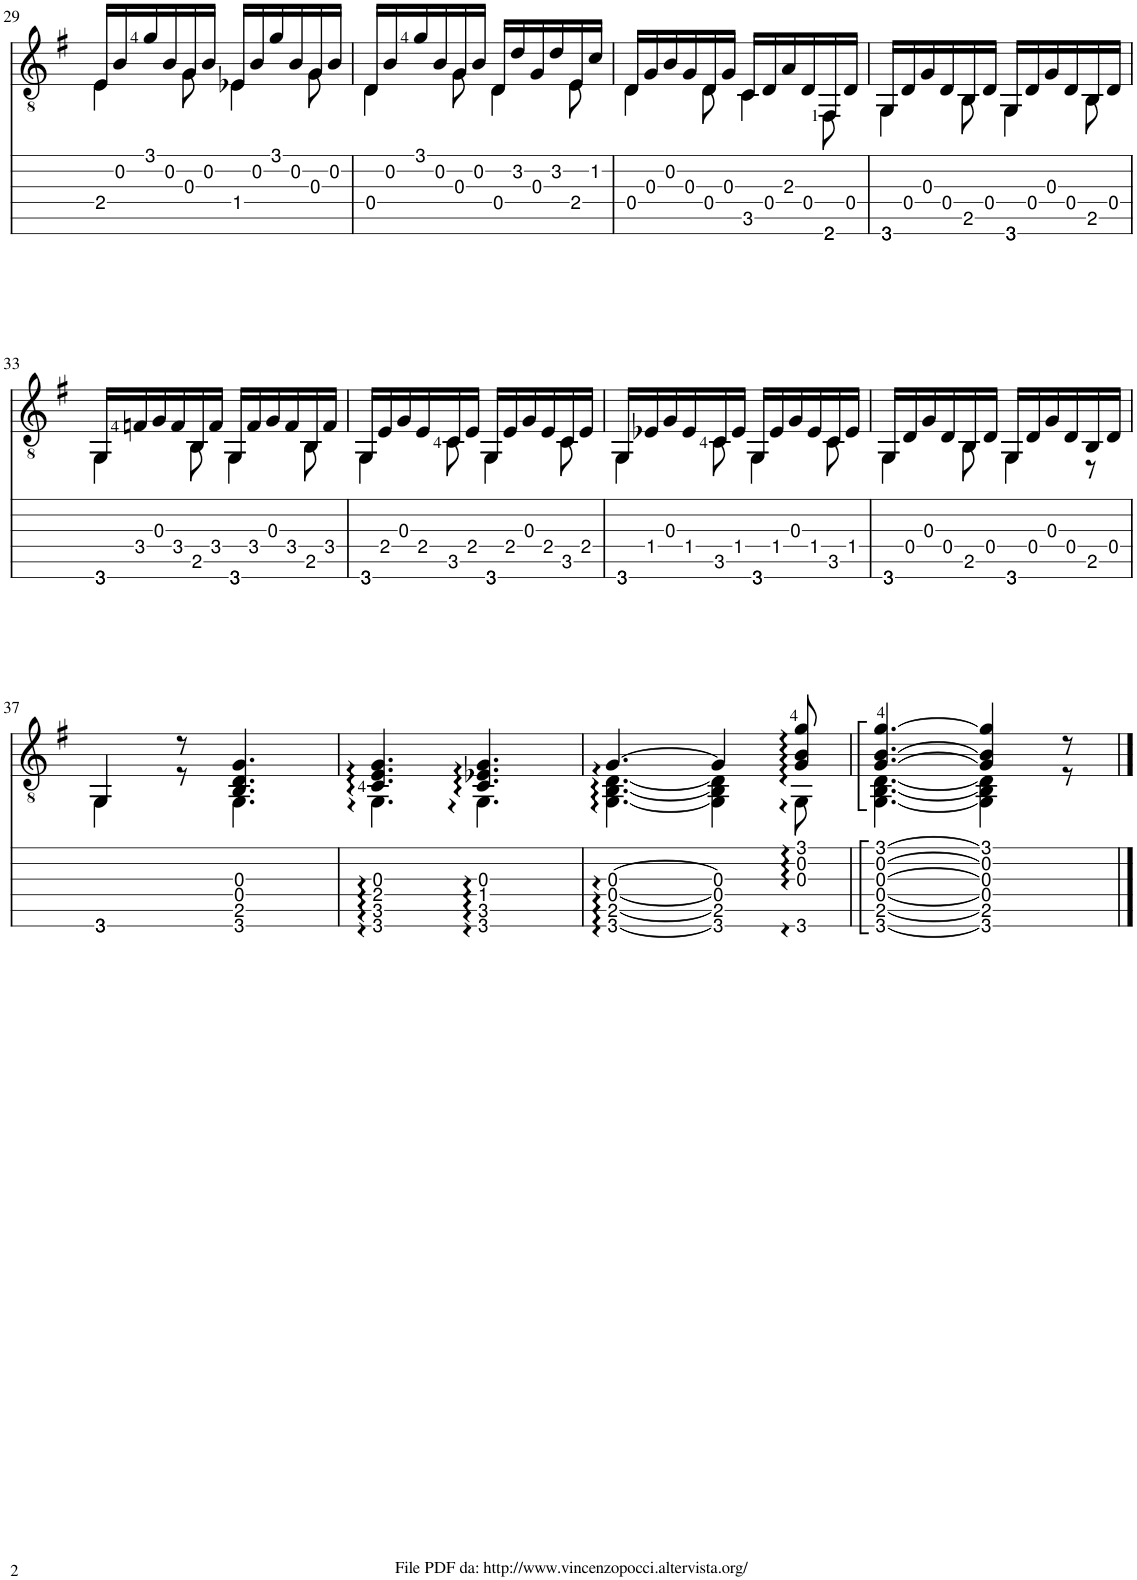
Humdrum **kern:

**kern	**kern
*part1	*part1
*staff2	*staff1
*I"Guitar	*
*I'Guit.	*
!!LO:PB:g=z
*	*clefGv2
*k[f#]	*k[f#]
*M6/8	*M6/8
=29	=29
*^	*^
16ELL	4E	16E/LL	4E\
16B	.	16B/	.
16g	.	16g/	.
16B	.	16B/	.
16G	8G	16G/	8G\
16BJJ	.	16B/JJ	.
16E-LL	4E-	16E-X/LL	4E-\
16B	.	16B/	.
16g	.	16g/	.
16B	.	16B/	.
16G	8G	16G/	8G\
16BJJ	.	16B/JJ	.
=30	=30	=30	=30
16DLL	4D	16D/LL	4D\
16B	.	16B/	.
16g	.	16g/	.
16B	.	16B/	.
16G	8G	16G/	8G\
16BJJ	.	16B/JJ	.
16DLL	4D	16D/LL	4D\
16d	.	16d/	.
16G	.	16G/	.
16d	.	16d/	.
16E	8E	16E/	8E\
16cJJ	.	16c/JJ	.
=31	=31	=31	=31
16DLL	4D	16D/LL	4D\
16G	.	16G/	.
16B	.	16B/	.
16G	.	16G/	.
16D	8D	16D/	8D\
16GJJ	.	16G/JJ	.
16CLL	4C	16C/LL	4C\
16D	.	16D/	.
16A	.	16A/	.
16D	.	16D/	.
16FF#	8FF#	16FF#/	8FF#\
16DJJ	.	16D/JJ	.
=32	=32	=32	=32
16GGLL	4GG	16GG/LL	4GG\
16D	.	16D/	.
16G	.	16G/	.
16D	.	16D/	.
16BB	8BB	16BB/	8BB\
16DJJ	.	16D/JJ	.
16GGLL	4GG	16GG/LL	4GG\
16D	.	16D/	.
16G	.	16G/	.
16D	.	16D/	.
16BB	8BB	16BB/	8BB\
16DJJ	.	16D/JJ	.
!!LO:LB:g=z	!!
=33	=33	=33	=33
16GGLL	4GG	16GG/LL	4GG\
16F	.	16Fn/	.
16G	.	16G/	.
16F	.	16F/	.
16BB	8BB	16BB/	8BB\
16FJJ	.	16F/JJ	.
16GGLL	4GG	16GG/LL	4GG\
16F	.	16F/	.
16G	.	16G/	.
16F	.	16F/	.
16BB	8BB	16BB/	8BB\
16FJJ	.	16F/JJ	.
=34	=34	=34	=34
16GGLL	4GG	16GG/LL	4GG\
16E	.	16E/	.
16G	.	16G/	.
16E	.	16E/	.
16C	8C	16C/	8C\
16EJJ	.	16E/JJ	.
16GGLL	4GG	16GG/LL	4GG\
16E	.	16E/	.
16G	.	16G/	.
16E	.	16E/	.
16C	8C	16C/	8C\
16EJJ	.	16E/JJ	.
=35	=35	=35	=35
16GGLL	4GG	16GG/LL	4GG\
16E-	.	16E-X/	.
16G	.	16G/	.
16E-	.	16E-/	.
16C	8C	16C/	8C\
16E-JJ	.	16E-/JJ	.
16GGLL	4GG	16GG/LL	4GG\
16E-	.	16E-/	.
16G	.	16G/	.
16E-	.	16E-/	.
16C	8C	16C/	8C\
16E-JJ	.	16E-/JJ	.
=36	=36	=36	=36
16GGLL	4GG	16GG/LL	4GG\
16D	.	16D/	.
16G	.	16G/	.
16D	.	16D/	.
16BB	8BB	16BB/	8BB\
16DJJ	.	16D/JJ	.
16GGLL	4GG	16GG/LL	4GG\
16D	.	16D/	.
16G	.	16G/	.
16D	.	16D/	.
16BB	8r	16BB/	8r
16DJJ	.	16D/JJ	.
!!LO:LB:g=z	!!
=37	=37	=37	=37
4GG	4GG	4GG/	4GG\
8r	8r	8r	8r
4.BB 4.D 4.G	4.GG	4.BB/ 4.D/ 4.G/	4.GG\
=38	=38	=38	=38
4.C:: 4.E:: 4.G::	4.GG::	4.C/:: 4.E/:: 4.G/::	4.GG::\
4.C:: 4.E-:: 4.G::	4.GG::	4.C/:: 4.E-X/:: 4.G/::	4.GG::\
=39	=39	=39	=39
[4.G::	[4.GG:: [4.BB:: [4.D::	[4.G::/	[4.GG\:: [4.BB\:: [4.D\::
4G]	4GG] 4BB] 4D]	4G/]	4GG\] 4BB\] 4D\]
8G:: 8B:: 8g::	8GG::	8G/:: 8B/:: 8g/::	8GG::\
=40	=40	=40	=40
[4.G:: [4.B:: [4.g::	[4.GG [4.BB [4.D	[4.G/:: [4.B/:: [4.g/::	[4.GG\ [4.BB\ [4.D\
4G] 4B] 4g]	4GG] 4BB] 4D]	4G/] 4B/] 4g/]	4GG\] 4BB\] 4D\]
8r	8r	8r	8r
*v	*v	*	*
*	*v	*v
==	==
*-	*-
